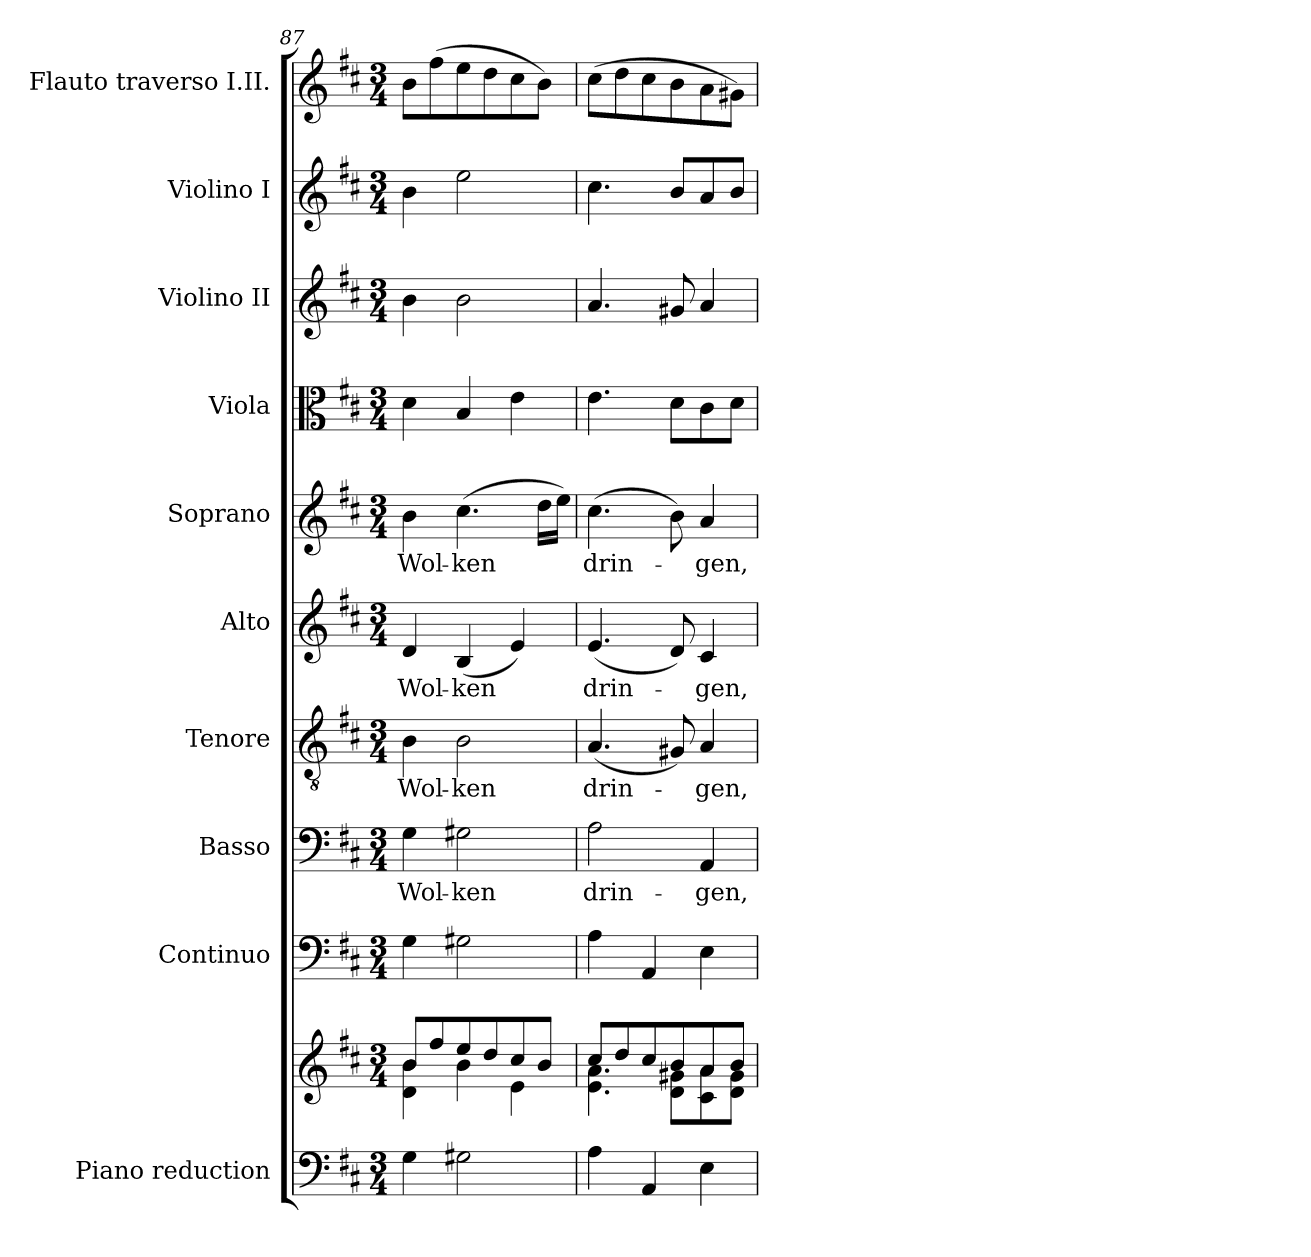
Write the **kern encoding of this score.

**kern	**kern	**kern	**kern	**text	**kern	**text	**kern	**text	**kern	**text	**kern	**kern	**kern	**kern
*part10	*part10	*part9	*part8	*part8	*part7	*part7	*part6	*part6	*part5	*part5	*part4	*part3	*part2	*part1
*staff11	*staff10	*staff9	*staff8	*staff8	*staff7	*staff7	*staff6	*staff6	*staff5	*staff5	*staff4	*staff3	*staff2	*staff1
*I"Piano reduction	*	*I"Continuo	*I"Basso	*	*I"Tenore	*	*I"Alto	*	*I"Soprano	*	*I"Viola	*I"Violino II	*I"Violino I	*I"Flauto traverso I.II.
*I'Pno	*	*	*	*	*	*	*	*	*	*	*I'Vla	*I'Vln	*I'Vln	*I'Fl
!!LO:PB:g=z
*clefF4	*clefG2	*clefF4	*clefF4	*	*clefGv2	*	*clefG2	*	*clefG2	*	*clefC3	*clefG2	*clefG2	*clefG2
*k[f#c#]	*k[f#c#]	*k[f#c#]	*k[f#c#]	*	*k[f#c#]	*	*k[f#c#]	*	*k[f#c#]	*	*k[f#c#]	*k[f#c#]	*k[f#c#]	*k[f#c#]
*M3/4	*M3/4	*M3/4	*M3/4	*	*M3/4	*	*M3/4	*	*M3/4	*	*M3/4	*M3/4	*M3/4	*M3/4
=87	=87	=87	=87	=87	=87	=87	=87	=87	=87	=87	=87	=87	=87	=87
*	*^	*	*	*	*	*	*	*	*	*	*	*	*	*
!	!	!	!	!	!LO:LY:b	!	!LO:LY:b	!	!LO:LY:b	!	!LO:LY:b	!	!	!	!
4G\	8b/L	4d\ 4b\	4G\	4G\	Wol-	4B\	Wol-	4d/	Wol-	4b\	Wol-	4d\	4b\	4b\	8b\L
.	8ff#/	.	.	.	.	.	.	.	.	.	.	.	.	.	(8ff#\
!	!	!	!	!	!LO:LY:b	!	!LO:LY:b	!	!LO:LY:b	!	!LO:LY:b	!	!	!	!
2G#X\	8ee/	4b\	2G#X\	2G#X\	-ken	2B\	-ken	(4B/	-ken	(4.cc#\	-ken	4B/	2b\	2ee\	8ee\
.	8dd/	.	.	.	.	.	.	.	.	.	.	.	.	.	8dd\
.	8cc#/	4e\	.	.	.	.	.	4e/)	.	.	.	4e\	.	.	8cc#\
.	8b/J	.	.	.	.	.	.	.	.	16dd\LL	.	.	.	.	8b\J)
.	.	.	.	.	.	.	.	.	.	16ee\JJ)	.	.	.	.	.
=88	=88	=88	=88	=88	=88	=88	=88	=88	=88	=88	=88	=88	=88	=88	=88
!	!	!	!	!	!LO:LY:b	!	!LO:LY:b	!	!LO:LY:b	!	!LO:LY:b	!	!	!	!
4A\	8cc#/L	4.e\ 4.a\	4A\	2A\	drin-	(4.A/	drin-	(4.e/	drin-	(4.cc#\	drin-	4.e\	4.a/	4.cc#\	(8cc#\L
.	8dd/	.	.	.	.	.	.	.	.	.	.	.	.	.	8dd\
4AA/	8cc#/	.	4AA/	.	.	.	.	.	.	.	.	.	.	.	8cc#\
.	8b/	8d\ 8g#X\L	.	.	.	8G#X/)	.	8d/)	.	8b\)	.	8d\L	8g#X/	8b/L	8b\
!	!	!	!	!	!LO:LY:b	!	!LO:LY:b	!	!LO:LY:b	!	!LO:LY:b	!	!	!	!
4E\	8a/	8c#\ 8a\	4E\	4AA/	-gen,	4A/	-gen,	4c#/	-gen,	4a/	-gen,	8c#\	4a/	8a/	8a\
.	8b/J	8d\ 8g#\J	.	.	.	.	.	.	.	.	.	8d\J	.	8b/J	8g#X\J)
*	*v	*v	*	*	*	*	*	*	*	*	*	*	*	*	*
=	=	=	=	=	=	=	=	=	=	=	=	=	=	=
*-	*-	*-	*-	*-	*-	*-	*-	*-	*-	*-	*-	*-	*-	*-
